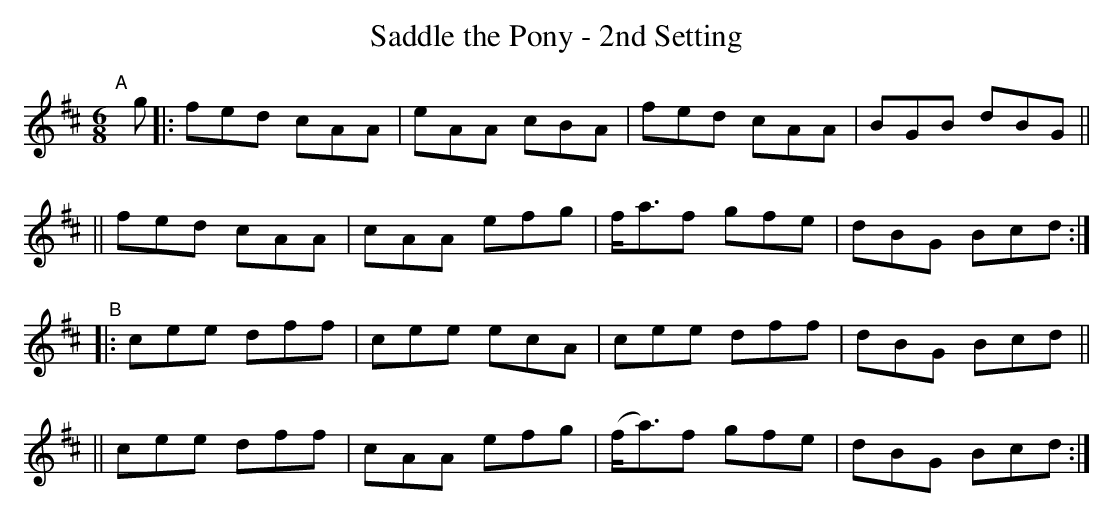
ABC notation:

X:1
T: Saddle the Pony - 2nd Setting
M: 6/8
L: 1/8
K: Amix	% A major in MoI ("1850")
"^A"[|] g \
|: fed cAA | eAA cBA |  fed cAA | BGB dBG ||
|| fed cAA | cAA efg | f<af gfe | dBG Bcd :|
"^B"\
|: cee dff | cee ecA |  cee dff | dBG Bcd ||
|| cee dff | cAA efg | (f<a)f gfe | dBG Bcd :|
